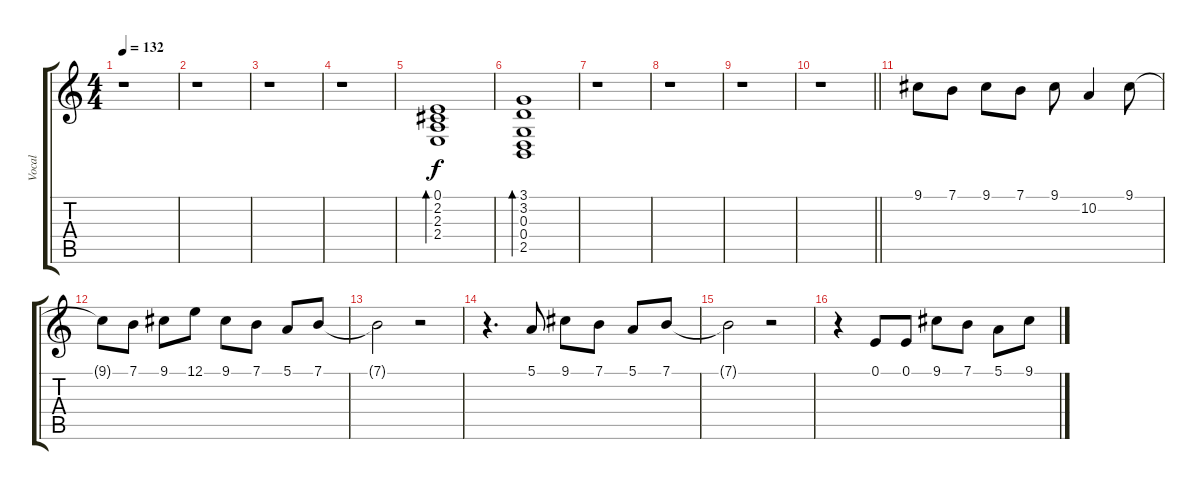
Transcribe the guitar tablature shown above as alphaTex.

\track ("Vocal" "Vocal") {instrument acousticgrandpiano}
\staff {score tabs}
\tuning (E4 B3 G3 D3 A2 E2) {hide}
\ts (4 4)
\tempo 132
\clef g2
\ks c
r.1{dy f instrument acousticgrandpiano} |
r.1 |
r.1 |
r.1 |
(0.1 2.2 2.3 2.4).1{bd 480 volume 16 instrument electricguitarclean} |
(3.1 3.2 0.3 0.4 2.5).1{bd 480} |
r.1 |
r.1 |
r.1 |
\barLineRight lightlight
r.1{volume 16 instrument acousticgrandpiano} |
\section ("" "")
9.1.8 7.1.8 9.1.8 7.1.8 9.1.8 10.2.4 9.1.8 |
9.1{t}.8 7.1.8 9.1.8 12.1.8 9.1.8 7.1.8 5.1.8 7.1.8 |
7.1{t}.2 r.2 |
r.4{d} 5.1.8 9.1.8 7.1.8 5.1.8 7.1.8 |
7.1{t}.2 r.2 |
r.4 0.1.8 0.1.8 9.1.8 7.1.8 5.1.8 9.1.8
